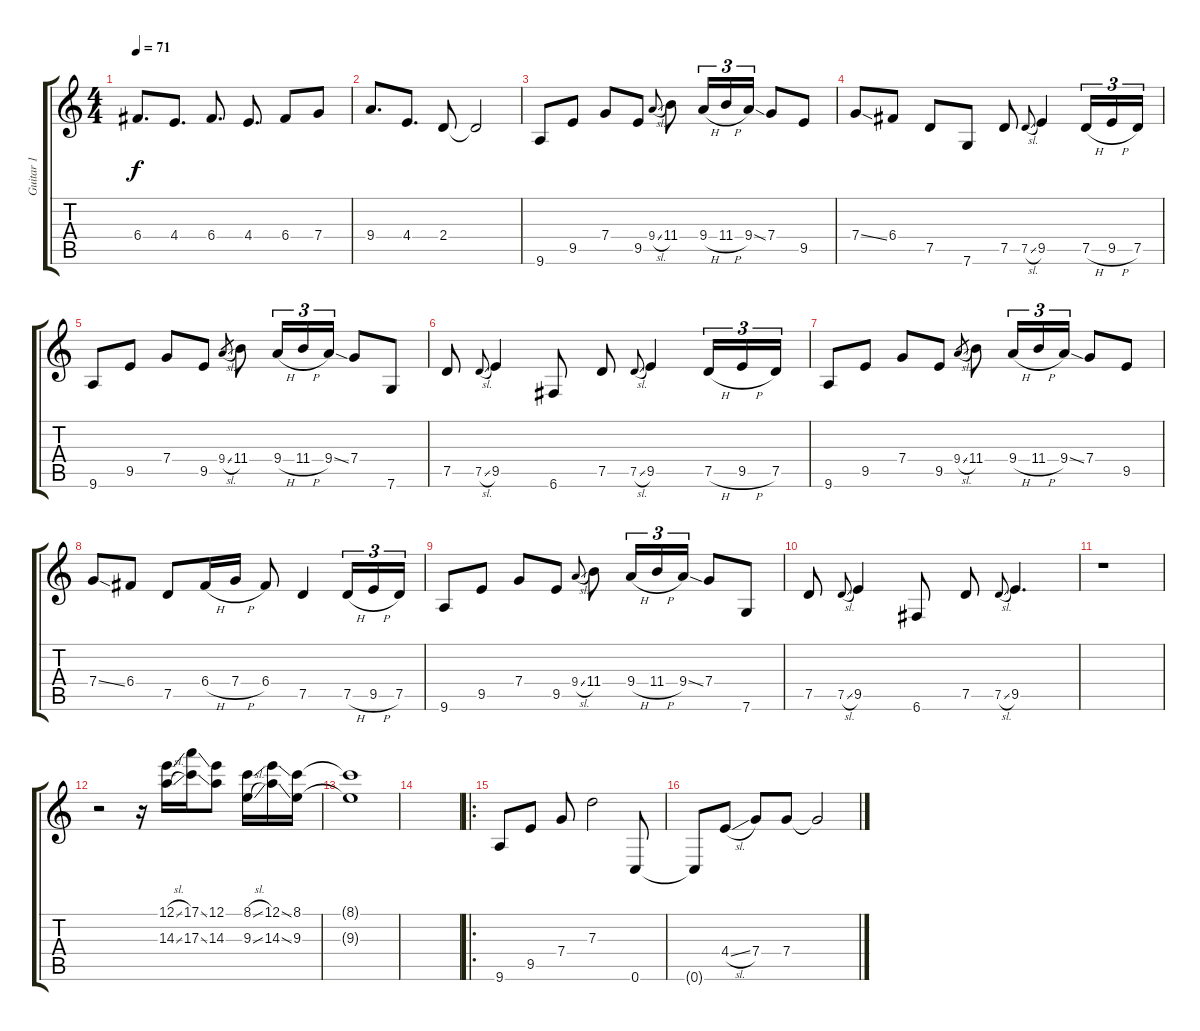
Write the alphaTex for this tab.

\track ("Guitar 1" "Guitar 1") {instrument overdrivenguitar}
\staff {score tabs}
\tuning (E4 C4 G3 C3 G2 C2) {hide}
\ts (4 4)
\tempo 71
\clef g2
\ks c
6.4.8{d dy f} 4.4.8{d} 6.4.8{d} 4.4.8{d} 6.4.8 7.4.8 |
9.4.8{d} 4.4.8{d} 2.4.8 2.4{t}.2 |
9.6.8 9.5.8 7.4.8 9.5.8 9.4{sl}.8{gr onbeat} 11.4.8 9.4{h}.16{tu (3 2)} 11.4{h}.16{tu (3 2)} 9.4{ss}.16{tu (3 2)} 7.4.8 9.5.8 |
7.4{ss}.8 6.4.8 7.5.8 7.6.8 7.5.8 7.5{sl}.8{gr onbeat} 9.5.4 7.5{h}.16{tu (3 2)} 9.5{h}.16{tu (3 2)} 7.5.16{tu (3 2)} |
9.6.8 9.5.8 7.4.8 9.5.8 9.4{sl}.8{gr} 11.4.8 9.4{h}.16{tu (3 2)} 11.4{h}.16{tu (3 2)} 9.4{ss}.16{tu (3 2)} 7.4.8 7.6.8 |
7.5.8 7.5{sl}.8{gr onbeat} 9.5.4 6.6.8 7.5.8 7.5{sl}.8{gr onbeat} 9.5.4 7.5{h}.16{tu (3 2)} 9.5{h}.16{tu (3 2)} 7.5.16{tu (3 2)} |
9.6.8 9.5.8 7.4.8 9.5.8 9.4{sl}.8{gr} 11.4.8 9.4{h}.16{tu (3 2)} 11.4{h}.16{tu (3 2)} 9.4{ss}.16{tu (3 2)} 7.4.8 9.5.8 |
7.4{ss}.8 6.4.8 7.5.8 6.4{h}.16 7.4{h}.16 6.4.8 7.5.4 7.5{h}.16{tu (3 2)} 9.5{h}.16{tu (3 2)} 7.5.16{tu (3 2)} |
9.6.8 9.5.8 7.4.8 9.5.8 9.4{sl}.8{gr onbeat} 11.4.8 9.4{h}.16{tu (3 2)} 11.4{h}.16{tu (3 2)} 9.4{ss}.16{tu (3 2)} 7.4.8 7.6.8 |
7.5.8 7.5{sl}.8{gr onbeat} 9.5.4 6.6.8 7.5.8 7.5{sl}.8{gr onbeat} 9.5.4{d} |
r.1 |
r.2 r.16 (12.1{sl} 14.3{sl}).16 (17.1{ss} 17.3{ss}).16 (12.1 14.3).8 (8.1{sl} 9.3{sl}).16 (12.1{ss} 14.3{ss}).16 (8.1 9.3).16 |
(8.1{t} 9.3{t}).1 |
|
\ro
9.6.8 9.5.8 7.4.8 7.3.2 0.6.8 |
0.6{t}.8 4.4{sl}.8 7.4.8 7.4.8 7.4{t}.2
